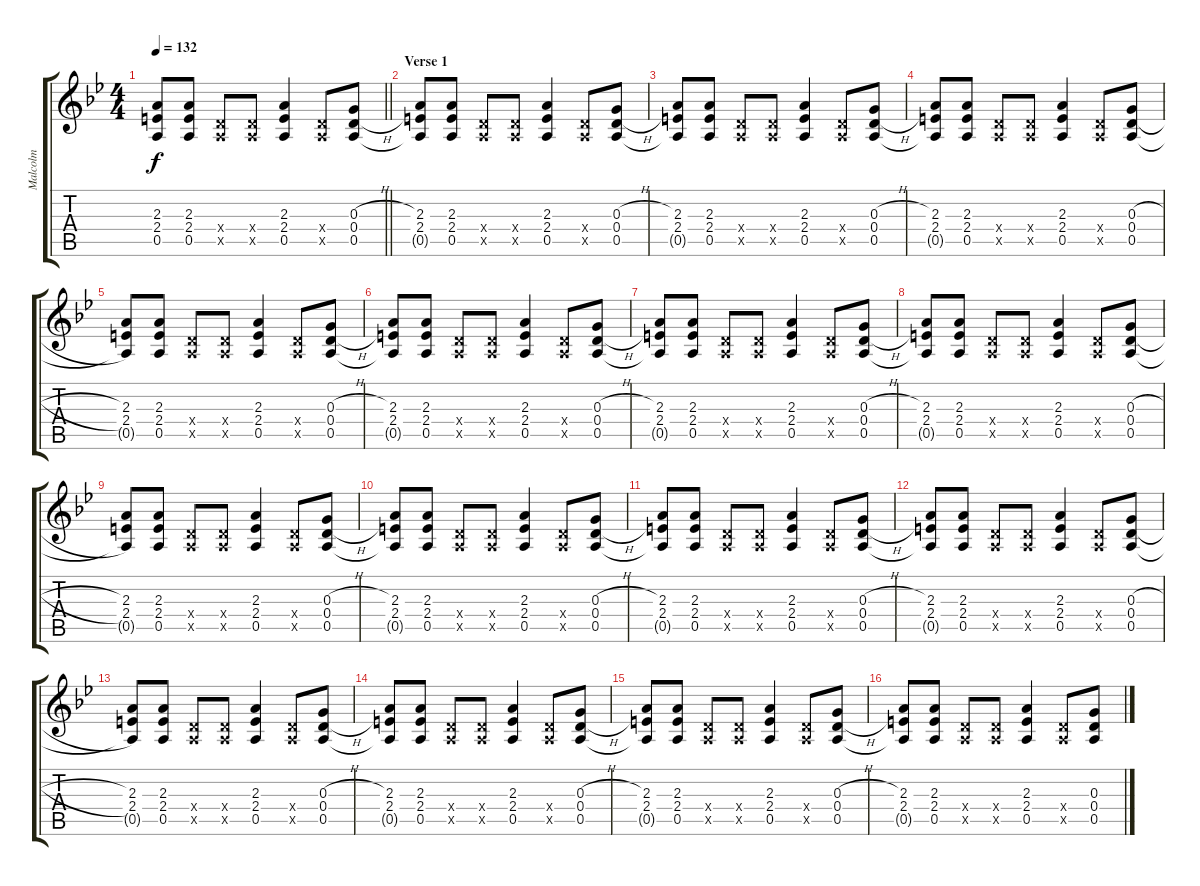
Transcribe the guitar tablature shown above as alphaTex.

\track ("Malcolm" "Malcolm") {instrument overdrivenguitar}
\staff {score tabs}
\tuning (E4 B3 G3 D3 A2 E2) {hide}
\ts (4 4)
\tempo 132
\clef g2
\barLineRight lightlight
\ks bb
(2.3 2.4 0.5{t}).8{dy f} (2.3 2.4 0.5).8 (0.4{x} 0.5{x}).8 (0.4{x} 0.5{x}).8 (2.3 2.4 0.5).4 (0.4{x} 0.5{x}).8 (0.3{h} 0.4{h} 0.5).8 |
\section ("" "Verse 1")
(2.3 2.4 0.5{t}).8 (2.3 2.4 0.5).8 (0.4{x} 0.5{x}).8 (0.4{x} 0.5{x}).8 (2.3 2.4 0.5).4 (0.4{x} 0.5{x}).8 (0.3{h} 0.4{h} 0.5).8 |
(2.3 2.4 0.5{t}).8 (2.3 2.4 0.5).8 (0.4{x} 0.5{x}).8 (0.4{x} 0.5{x}).8 (2.3 2.4 0.5).4 (0.4{x} 0.5{x}).8 (0.3{h} 0.4{h} 0.5).8 |
(2.3 2.4 0.5{t}).8 (2.3 2.4 0.5).8 (0.4{x} 0.5{x}).8 (0.4{x} 0.5{x}).8 (2.3 2.4 0.5).4 (0.4{x} 0.5{x}).8 (0.3{h} 0.4{h} 0.5).8 |
(2.3 2.4 0.5{t}).8 (2.3 2.4 0.5).8 (0.4{x} 0.5{x}).8 (0.4{x} 0.5{x}).8 (2.3 2.4 0.5).4 (0.4{x} 0.5{x}).8 (0.3{h} 0.4{h} 0.5).8 |
(2.3 2.4 0.5{t}).8 (2.3 2.4 0.5).8 (0.4{x} 0.5{x}).8 (0.4{x} 0.5{x}).8 (2.3 2.4 0.5).4 (0.4{x} 0.5{x}).8 (0.3{h} 0.4{h} 0.5).8 |
(2.3 2.4 0.5{t}).8 (2.3 2.4 0.5).8 (0.4{x} 0.5{x}).8 (0.4{x} 0.5{x}).8 (2.3 2.4 0.5).4 (0.4{x} 0.5{x}).8 (0.3{h} 0.4{h} 0.5).8 |
(2.3 2.4 0.5{t}).8 (2.3 2.4 0.5).8 (0.4{x} 0.5{x}).8 (0.4{x} 0.5{x}).8 (2.3 2.4 0.5).4 (0.4{x} 0.5{x}).8 (0.3{h} 0.4{h} 0.5).8 |
(2.3 2.4 0.5{t}).8 (2.3 2.4 0.5).8 (0.4{x} 0.5{x}).8 (0.4{x} 0.5{x}).8 (2.3 2.4 0.5).4 (0.4{x} 0.5{x}).8 (0.3{h} 0.4{h} 0.5).8 |
(2.3 2.4 0.5{t}).8 (2.3 2.4 0.5).8 (0.4{x} 0.5{x}).8 (0.4{x} 0.5{x}).8 (2.3 2.4 0.5).4 (0.4{x} 0.5{x}).8 (0.3{h} 0.4{h} 0.5).8 |
(2.3 2.4 0.5{t}).8 (2.3 2.4 0.5).8 (0.4{x} 0.5{x}).8 (0.4{x} 0.5{x}).8 (2.3 2.4 0.5).4 (0.4{x} 0.5{x}).8 (0.3{h} 0.4{h} 0.5).8 |
(2.3 2.4 0.5{t}).8 (2.3 2.4 0.5).8 (0.4{x} 0.5{x}).8 (0.4{x} 0.5{x}).8 (2.3 2.4 0.5).4 (0.4{x} 0.5{x}).8 (0.3{h} 0.4{h} 0.5).8 |
(2.3 2.4 0.5{t}).8 (2.3 2.4 0.5).8 (0.4{x} 0.5{x}).8 (0.4{x} 0.5{x}).8 (2.3 2.4 0.5).4 (0.4{x} 0.5{x}).8 (0.3{h} 0.4{h} 0.5).8 |
(2.3 2.4 0.5{t}).8 (2.3 2.4 0.5).8 (0.4{x} 0.5{x}).8 (0.4{x} 0.5{x}).8 (2.3 2.4 0.5).4 (0.4{x} 0.5{x}).8 (0.3{h} 0.4{h} 0.5).8 |
(2.3 2.4 0.5{t}).8 (2.3 2.4 0.5).8 (0.4{x} 0.5{x}).8 (0.4{x} 0.5{x}).8 (2.3 2.4 0.5).4 (0.4{x} 0.5{x}).8 (0.3{h} 0.4{h} 0.5).8 |
(2.3 2.4 0.5{t}).8 (2.3 2.4 0.5).8 (0.4{x} 0.5{x}).8 (0.4{x} 0.5{x}).8 (2.3 2.4 0.5).4 (0.4{x} 0.5{x}).8 (0.3{h} 0.4{h} 0.5).8
